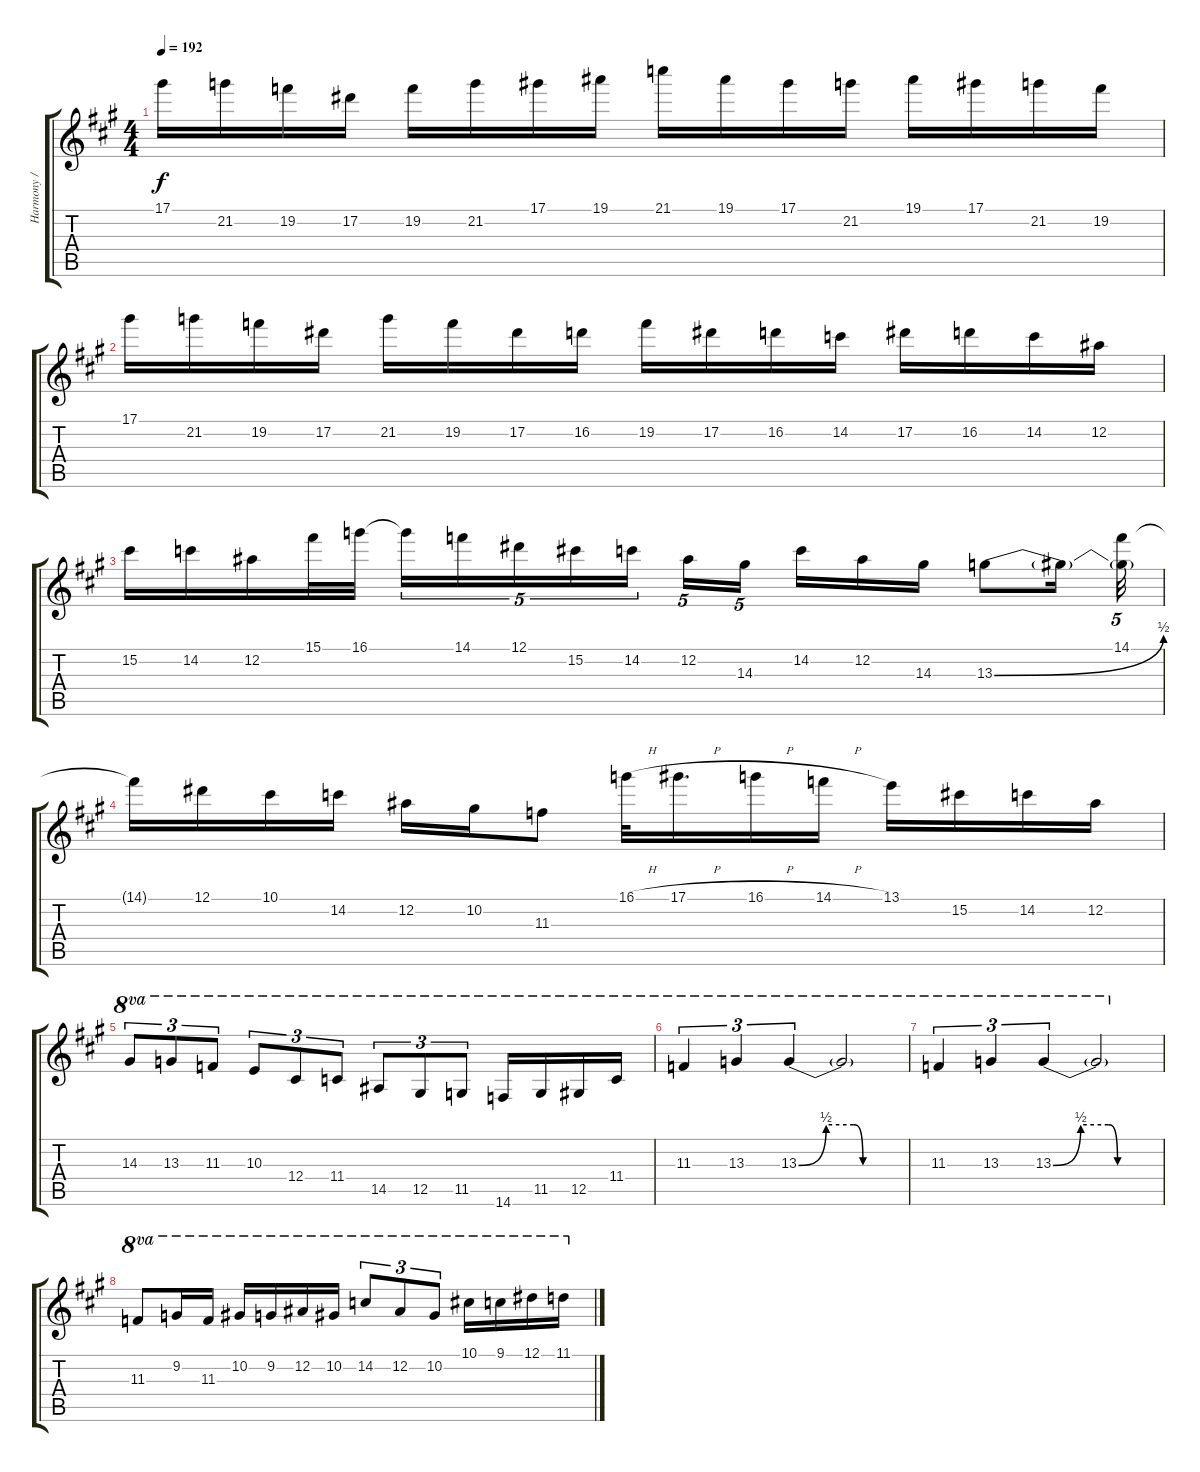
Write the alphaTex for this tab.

\track ("Harmony / Solo" "Harmony / ") {instrument distortionguitar}
\staff {score tabs}
\tuning (Eb4 Bb3 Gb3 Db3 Ab2 Eb2) {hide}
\ts (4 4)
\tempo 192
\clef g2
\ks a
17.1.16{dy f} 21.2.16 19.2.16 17.2.16 19.2.16 21.2.16 17.1.16 19.1.16 21.1.16 19.1.16 17.1.16 21.2.16 19.1.16 17.1.16 21.2.16 19.2.16 |
17.1.16 21.2.16 19.2.16 17.2.16 21.2.16 19.2.16 17.2.16 16.2.16 19.2.16 17.2.16 16.2.16 14.2.16 17.2.16 16.2.16 14.2.16 12.2.16 |
15.2.16 14.2.16 12.2.16 15.1.32 16.1.32 16.1{t}.16{tu (5 4)} 14.1.16{tu (5 4)} 12.1.16{tu (5 4)} 15.2.16{tu (5 4)} 14.2.16{tu (5 4)} 12.2.16{tu (5 4)} 14.3.16{tu (5 4) beam splitsecondary} 14.2.16 12.2.16 14.3.16 13.3{be (bend 0 0 60 2)}.8 13.3{t}.16 (14.1 13.3{t}).32{tu (5 4)} |
14.1{t}.16 12.1.16 10.1.16 14.2.16 12.2.16 10.2.16 11.3.8 16.1{h}.32 17.1{h}.16{d} 16.1{h}.16 14.1{h}.16 13.1.16 15.2.16 14.2.16 12.2.16 |
14.3.8{tu (3 2) ot 8va} 13.3.8{tu (3 2) ot 8va} 11.3.8{tu (3 2) ot 8va} 10.3.8{tu (3 2) ot 8va} 12.4.8{tu (3 2) ot 8va} 11.4.8{tu (3 2) ot 8va} 14.5.8{tu (3 2) ot 8va} 12.5.8{tu (3 2) ot 8va} 11.5.8{tu (3 2) ot 8va} 14.6.16{ot 8va} 11.5.16{ot 8va} 12.5.16{ot 8va} 11.4.16{ot 8va} |
11.3.4{tu (3 2) ot 8va} 13.3.4{tu (3 2) ot 8va} 13.3{be (custom 0 0 15 2 30 2 35 0 60 0)}.4{tu (3 2) ot 8va} 13.3{t}.2{ot 8va} |
11.3.4{tu (3 2) ot 8va} 13.3.4{tu (3 2) ot 8va} 13.3{be (custom 0 0 15 2 30 2 35 0 60 0)}.4{tu (3 2) ot 8va} 13.3{t}.2{ot 8va} |
11.3.8{ot 8va} 9.2.16{ot 8va} 11.3.16{ot 8va} 10.2.16{ot 8va} 9.2.16{ot 8va} 12.2.16{ot 8va} 10.2.16{ot 8va} 14.2.8{tu (3 2) ot 8va} 12.2.8{tu (3 2) ot 8va} 10.2.8{tu (3 2) ot 8va} 10.1.16{ot 8va} 9.1.16{ot 8va} 12.1.16{ot 8va} 11.1.16{ot 8va}
